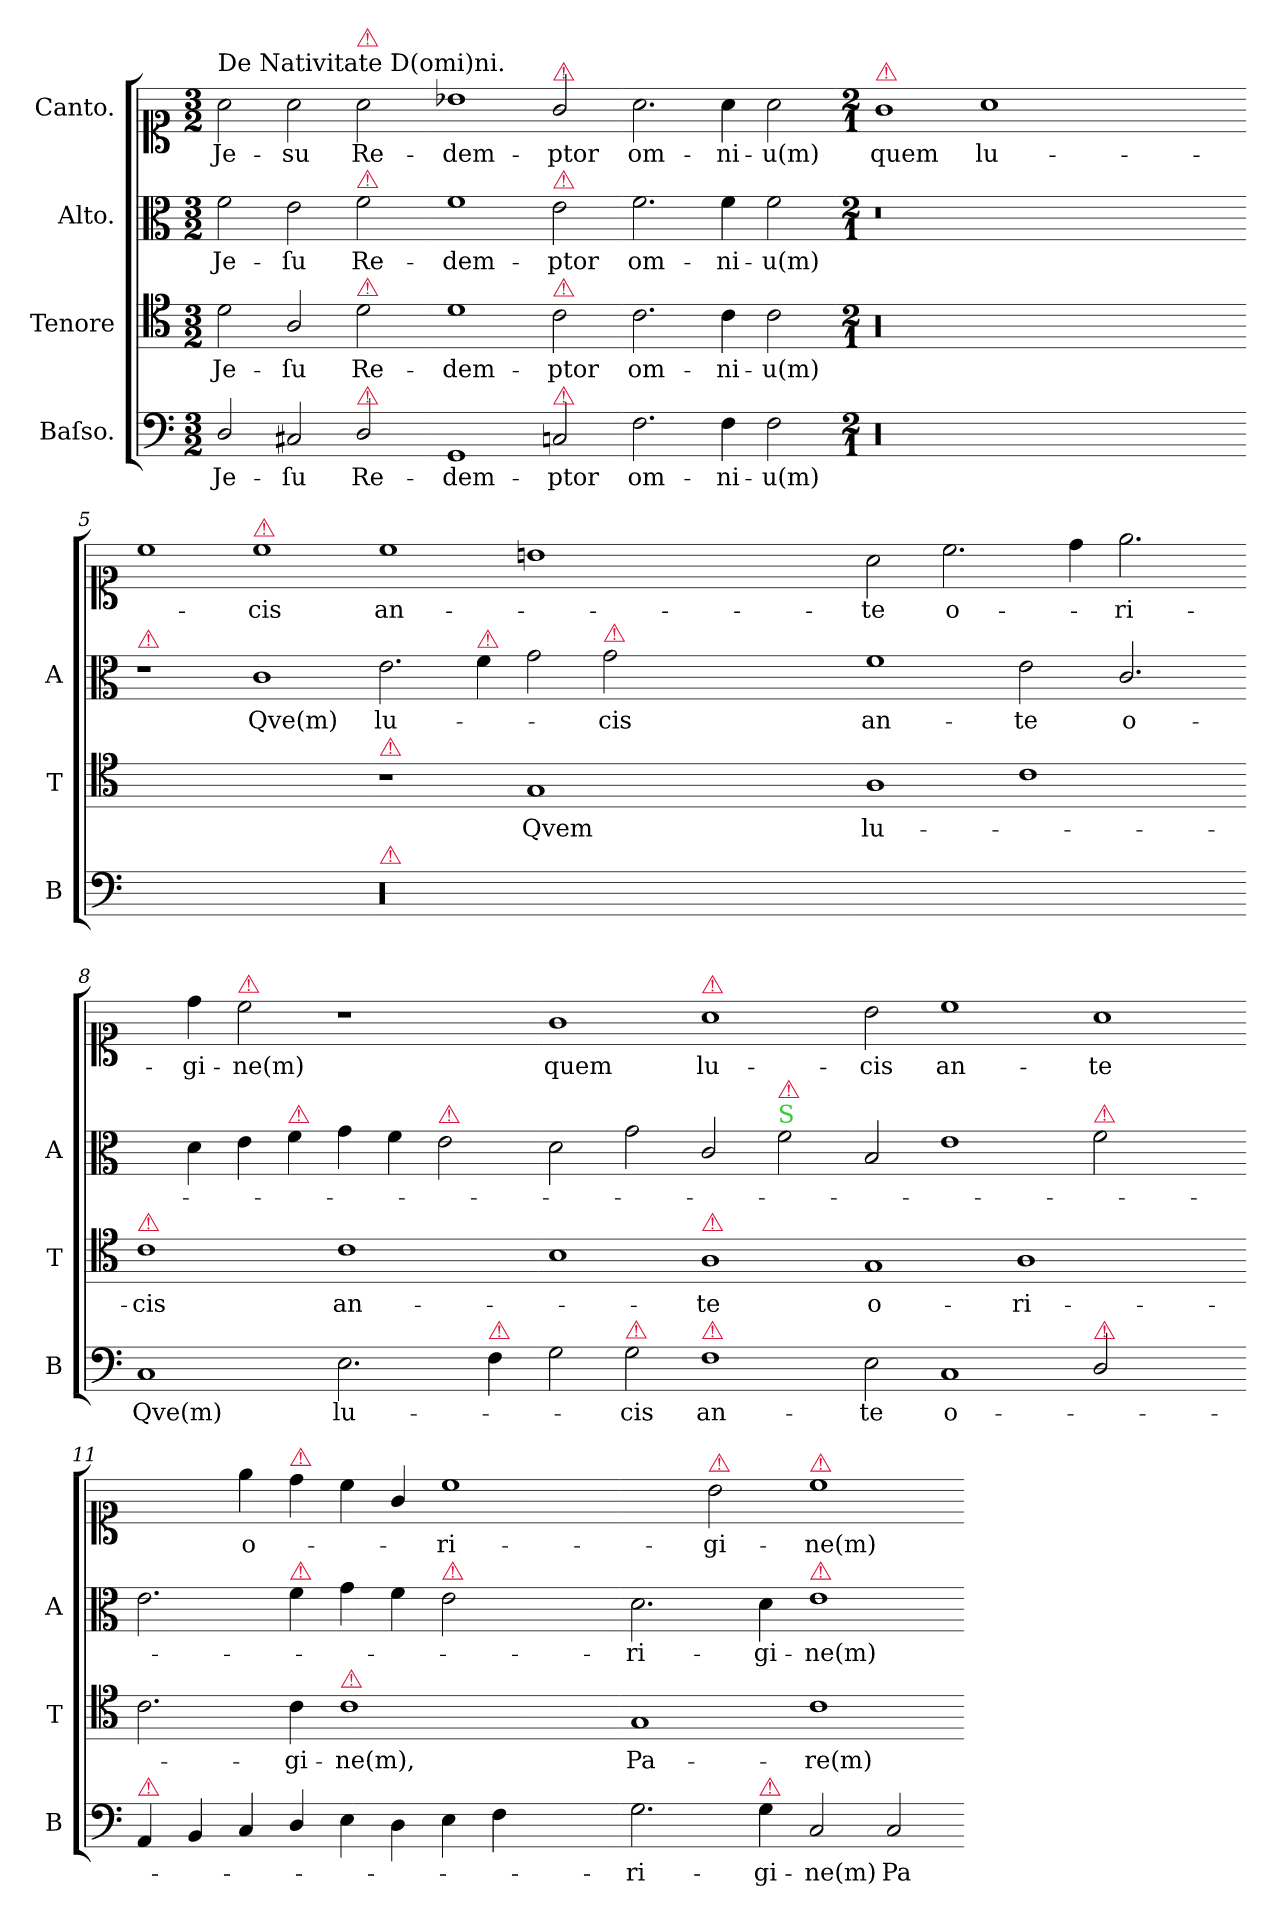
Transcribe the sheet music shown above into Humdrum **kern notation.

**kern	**text	**kern	**text	**kern	**text	**kern	**text
*part4	*part4	*part3	*part3	*part2	*part2	*part1	*part1
*staff4	*staff4	*staff3	*staff3	*staff2	*staff2	*staff1	*staff1
*I"Baſso.	*	*I"Tenore	*	*I"Alto.	*	*I"Canto.	*
*I'B	*	*I'T	*	*I'A	*	*	*
*clefF4	*	*clefC4	*	*clefC3	*	*clefC1	*
*k[]	*	*k[]	*	*k[]	*	*k[]	*
*M3/2	*	*M3/2	*	*M3/2	*	*M3/2	*
=1	=1	=1	=1	=1	=1	=1	=1
!	!	!	!	!	!	!LO:TX:a:t=De Nativitate D(omi)ni.	!
2D/	Je-	2d\	Je-	2f\	Je-	2a\	Je-
2C#X/	-ſu	2A/	-ſu	2e\	-ſu	2a\	-su
!	!	!	!	!	!	!LO:TX:a:color=crimson:t=⚠	!
!	!	!	!	!LO:TX:a:color=crimson:t=⚠	!	!	!
!	!	!LO:TX:a:color=crimson:t=⚠	!	!	!	!	!
!LO:TX:a:color=crimson:t=⚠	!	!	!	!	!	!	!
2D/	Re-	2d\	Re-	2f\	Re-	2a\	Re-
=2-	=2-	=2-	=2-	=2-	=2-	=2-	=2-
1GG	-dem-	1d	-dem-	1f	-dem-	1b-X	-dem-
!	!	!	!	!	!	!LO:TX:a:color=crimson:t=⚠	!
!	!	!	!	!LO:TX:a:color=crimson:t=⚠	!	!	!
!	!	!LO:TX:a:color=crimson:t=⚠	!	!	!	!	!
!LO:TX:a:color=crimson:t=⚠	!	!	!	!	!	!	!
2Cn/	-ptor	2c\	-ptor	2e\	-ptor	2g/	-ptor
=3-	=3-	=3-	=3-	=3-	=3-	=3-	=3-
2.F\	om-	2.c\	om-	2.f\	om-	2.a\	om-
4F\	-ni-	4c\	-ni-	4f\	-ni-	4a\	-ni-
2F\	-u(m)	2c\	-u(m)	2f\	-u(m)	2a\	-u(m)
=4-	=4-	=4-	=4-	=4-	=4-	=4-	=4-
*M2/1	*	*M2/1	*	*M2/1	*	*M2/1	*
!	!	!	!	!	!	!LO:TX:a:color=crimson:t=⚠	!
00r	.	00r	.	0r	.	1g	quem
.	.	.	.	.	.	1a	lu-
.	.	.	.	0ryy	.	0ryy	.
=5-	=5-	=5-	=5-	=5-	=5-	=5-	=5-
!	!	!	!	!LO:TX:a:color=crimson:t=⚠	!	!	!
0ryy	.	0ryy	.	1r	.	1cc	.
!	!	!	!	!	!	!LO:TX:a:color=crimson:t=⚠	!
.	.	.	.	1c	Qve(m)	1cc	-cis
=6-	=6-	=6-	=6-	=6-	=6-	=6-	=6-
!	!	!LO:TX:a:color=crimson:t=⚠	!	!	!	!	!
!LO:TX:a:color=crimson:t=⚠	!	!	!	!	!	!	!
00r	.	1r	.	2.e\	lu-	1cc	an-
!	!	!	!	!LO:TX:a:color=crimson:t=⚠	!	!	!
.	.	.	.	4f\	.	.	.
.	.	1G	Qvem	2g\	.	1bn	.
!	!	!	!	!LO:TX:a:color=crimson:t=⚠	!	!	!
.	.	.	.	2g\	-cis	.	.
.	.	0ryy	.	0ryy	.	0ryy	.
=7-	=7-	=7-	=7-	=7-	=7-	=7-	=7-
0ryy	.	1A	lu-	1f	an-	2a\	-te
.	.	.	.	.	.	2.cc\	o-
.	.	1c	.	2e\	-te	.	.
.	.	.	.	.	.	4dd\	.
.	.	.	.	2.c/	o-	2.ee\	-ri-
4ryy	.	4ryy	.	.	.	.	.
=8-	=8-	=8-	=8-	=8-	=8-	=8-	=8-
!	!	!LO:TX:a:color=crimson:t=⚠	!	!	!	!	!
1C	Qve(m)	1c	-cis	4ryy	.	4ryy	.
.	.	.	.	4d\	.	4dd\	-gi-
!	!	!	!	!	!	!LO:TX:a:color=crimson:t=⚠	!
.	.	.	.	4e\	.	2cc\	-ne(m)
!	!	!	!	!LO:TX:a:color=crimson:t=⚠	!	!	!
.	.	.	.	4f\	.	.	.
2.E\	lu-	1c	an-	4g\	.	1r	.
.	.	.	.	4f\	.	.	.
!	!	!	!	!LO:TX:a:color=crimson:t=⚠	!	!	!
.	.	.	.	2e\	.	.	.
!LO:TX:a:color=crimson:t=⚠	!	!	!	!	!	!	!
4F\	.	.	.	.	.	.	.
=9-	=9-	=9-	=9-	=9-	=9-	=9-	=9-
2G\	.	1B	.	2d\	.	1g	quem
!LO:TX:a:color=crimson:t=⚠	!	!	!	!	!	!	!
2G\	-cis	.	.	2g\	.	.	.
!	!	!	!	!	!	!LO:TX:a:color=crimson:t=⚠	!
!	!	!LO:TX:a:color=crimson:t=⚠	!	!	!	!	!
!LO:TX:a:color=crimson:t=⚠	!	!	!	!	!	!	!
1F	an-	1A	-te	2c/	.	1a	lu-
!	!	!	!	!LO:TX:a:color=limegreen:t=S	!	!	!
!	!	!	!	!LO:TX:a:color=crimson:t=⚠	!	!	!
.	.	.	.	2f\	.	.	.
=10-	=10-	=10-	=10-	=10-	=10-	=10-	=10-
2E\	-te	1G	o-	2B/	.	2b\	-cis
1C	o-	.	.	1e	.	1cc	an-
.	.	1A	-ri-	.	.	.	.
!	!	!	!	!LO:TX:a:color=crimson:t=⚠	!	!	!
!LO:TX:a:color=crimson:t=⚠	!	!	!	!	!	!	!
2D/	.	.	.	2f\	.	1a\	-te
2ryy	.	2ryy	.	2ryy	.	.	.
=11-	=11-	=11-	=11-	=11-	=11-	=11-	=11-
!LO:TX:a:color=crimson:t=⚠	!	!	!	!	!	!	!
4AA/	.	2.c\	.	2.e\	.	2ryy	.
4BB/	.	.	.	.	.	.	.
4C/	.	.	.	.	.	4ee\	o-
!	!	!	!	!	!	!LO:TX:a:color=crimson:t=⚠	!
!	!	!	!	!LO:TX:a:color=crimson:t=⚠	!	!	!
4D/	.	4c\	-gi-	4f\	.	4dd\	.
!	!	!LO:TX:a:color=crimson:t=⚠	!	!	!	!	!
4E\	.	1c	-ne(m),	4g\	.	4cc\	.
4D\	.	.	.	4f\	.	4g/	.
!	!	!	!	!LO:TX:a:color=crimson:t=⚠	!	!	!
4E\	.	.	.	2e\	.	1cc\	-ri-
4F\	.	.	.	.	.	.	.
2ryy	.	2ryy	.	2ryy	.	.	.
=12-	=12-	=12-	=12-	=12-	=12-	=12-	=12-
2.G\	-ri-	1G	Pa-	2.d\	-ri-	2ryy	.
!	!	!	!	!	!	!LO:TX:a:color=crimson:t=⚠	!
.	.	.	.	.	.	2b\	-gi-
!LO:TX:a:color=crimson:t=⚠	!	!	!	!	!	!	!
4G\	-gi-	.	.	4d\	-gi-	.	.
!	!	!	!	!	!	!LO:TX:a:color=crimson:t=⚠	!
!	!	!	!	!LO:TX:a:color=crimson:t=⚠	!	!	!
2C/	-ne(m)	1c	-re(m)	1e	-ne(m)	1cc	-ne(m)
2C/	Pa-	.	.	.	.	.	.
=-	=-	=-	=-	=-	=-	=-	=-
*-	*-	*-	*-	*-	*-	*-	*-
